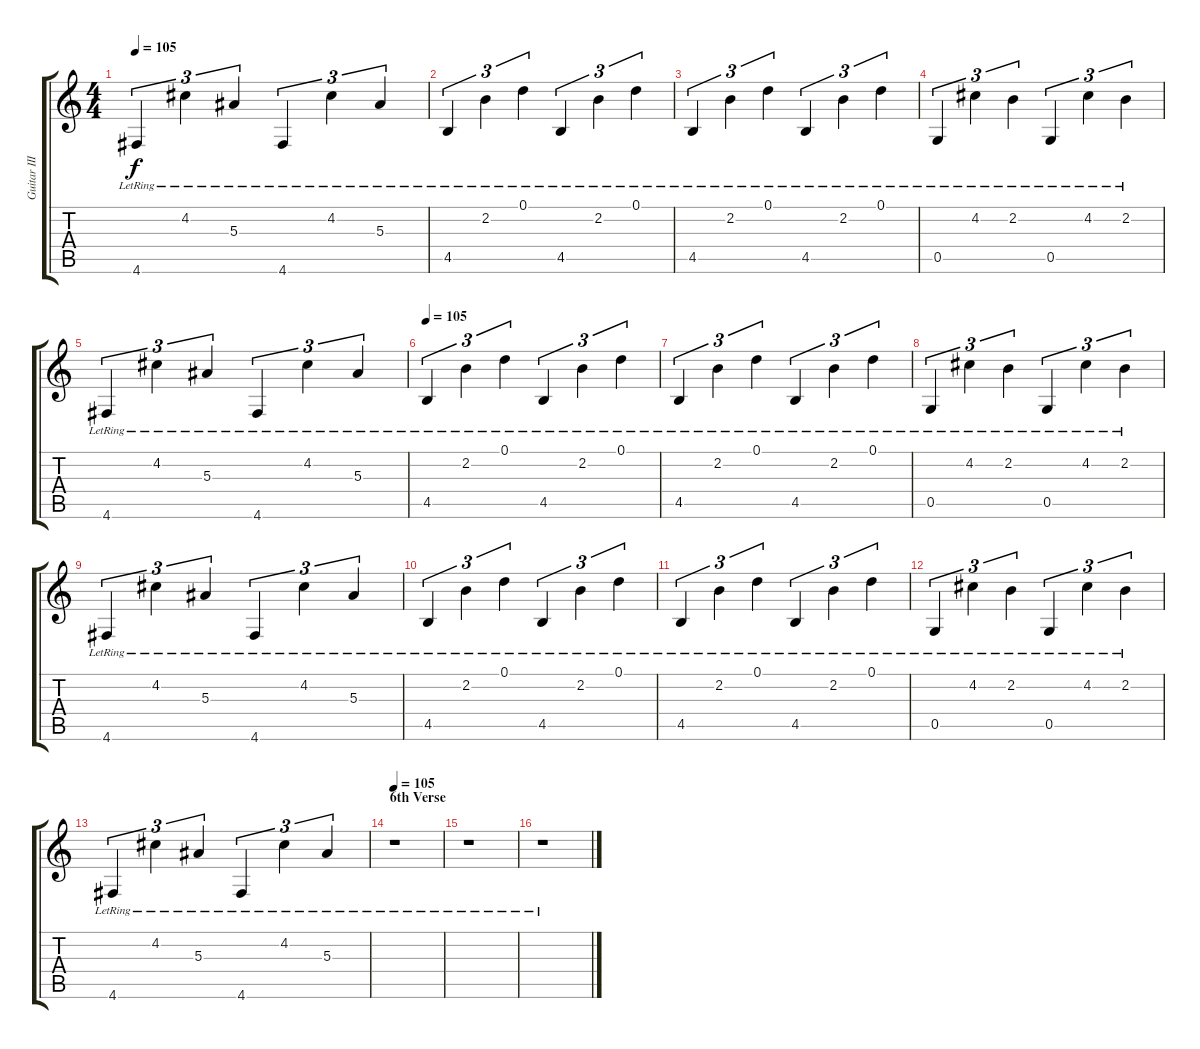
\track ("Guitar III" "Guitar III") {instrument overdrivenguitar}
\staff {score tabs}
\tuning (D4 A3 F3 C3 G2 D2) {hide}
\ts (4 4)
\tempo 105
\clef g2
\ks c
4.6{lr}.4{tu (3 2) dy f} 4.2{lr}.4{tu (3 2)} 5.3{lr}.4{tu (3 2)} 4.6{lr}.4{tu (3 2)} 4.2{lr}.4{tu (3 2)} 5.3{lr}.4{tu (3 2)} |
4.5{lr}.4{tu (3 2)} 2.2{lr}.4{tu (3 2)} 0.1{lr}.4{tu (3 2)} 4.5{lr}.4{tu (3 2)} 2.2{lr}.4{tu (3 2)} 0.1{lr}.4{tu (3 2)} |
4.5{lr}.4{tu (3 2)} 2.2{lr}.4{tu (3 2)} 0.1{lr}.4{tu (3 2)} 4.5{lr}.4{tu (3 2)} 2.2{lr}.4{tu (3 2)} 0.1{lr}.4{tu (3 2)} |
0.5{lr}.4{tu (3 2)} 4.2{lr}.4{tu (3 2)} 2.2{lr}.4{tu (3 2)} 0.5{lr}.4{tu (3 2)} 4.2{lr}.4{tu (3 2)} 2.2{lr}.4{tu (3 2)} |
4.6{lr}.4{tu (3 2)} 4.2{lr}.4{tu (3 2)} 5.3{lr}.4{tu (3 2)} 4.6{lr}.4{tu (3 2)} 4.2{lr}.4{tu (3 2)} 5.3{lr}.4{tu (3 2)} |
\tempo 105
4.5{lr}.4{tu (3 2)} 2.2{lr}.4{tu (3 2)} 0.1{lr}.4{tu (3 2)} 4.5{lr}.4{tu (3 2)} 2.2{lr}.4{tu (3 2)} 0.1{lr}.4{tu (3 2)} |
4.5{lr}.4{tu (3 2)} 2.2{lr}.4{tu (3 2)} 0.1{lr}.4{tu (3 2)} 4.5{lr}.4{tu (3 2)} 2.2{lr}.4{tu (3 2)} 0.1{lr}.4{tu (3 2)} |
0.5{lr}.4{tu (3 2)} 4.2{lr}.4{tu (3 2)} 2.2{lr}.4{tu (3 2)} 0.5{lr}.4{tu (3 2)} 4.2{lr}.4{tu (3 2)} 2.2{lr}.4{tu (3 2)} |
4.6{lr}.4{tu (3 2)} 4.2{lr}.4{tu (3 2)} 5.3{lr}.4{tu (3 2)} 4.6{lr}.4{tu (3 2)} 4.2{lr}.4{tu (3 2)} 5.3{lr}.4{tu (3 2)} |
4.5{lr}.4{tu (3 2)} 2.2{lr}.4{tu (3 2)} 0.1{lr}.4{tu (3 2)} 4.5{lr}.4{tu (3 2)} 2.2{lr}.4{tu (3 2)} 0.1{lr}.4{tu (3 2)} |
4.5{lr}.4{tu (3 2)} 2.2{lr}.4{tu (3 2)} 0.1{lr}.4{tu (3 2)} 4.5{lr}.4{tu (3 2)} 2.2{lr}.4{tu (3 2)} 0.1{lr}.4{tu (3 2)} |
0.5{lr}.4{tu (3 2)} 4.2{lr}.4{tu (3 2)} 2.2{lr}.4{tu (3 2)} 0.5{lr}.4{tu (3 2)} 4.2{lr}.4{tu (3 2)} 2.2{lr}.4{tu (3 2)} |
4.6{lr}.4{tu (3 2)} 4.2{lr}.4{tu (3 2)} 5.3{lr}.4{tu (3 2)} 4.6{lr}.4{tu (3 2)} 4.2{lr}.4{tu (3 2)} 5.3{lr}.4{tu (3 2)} |
\section ("" "6th Verse")
\tempo 105
r.1 |
r.1 |
r.1
